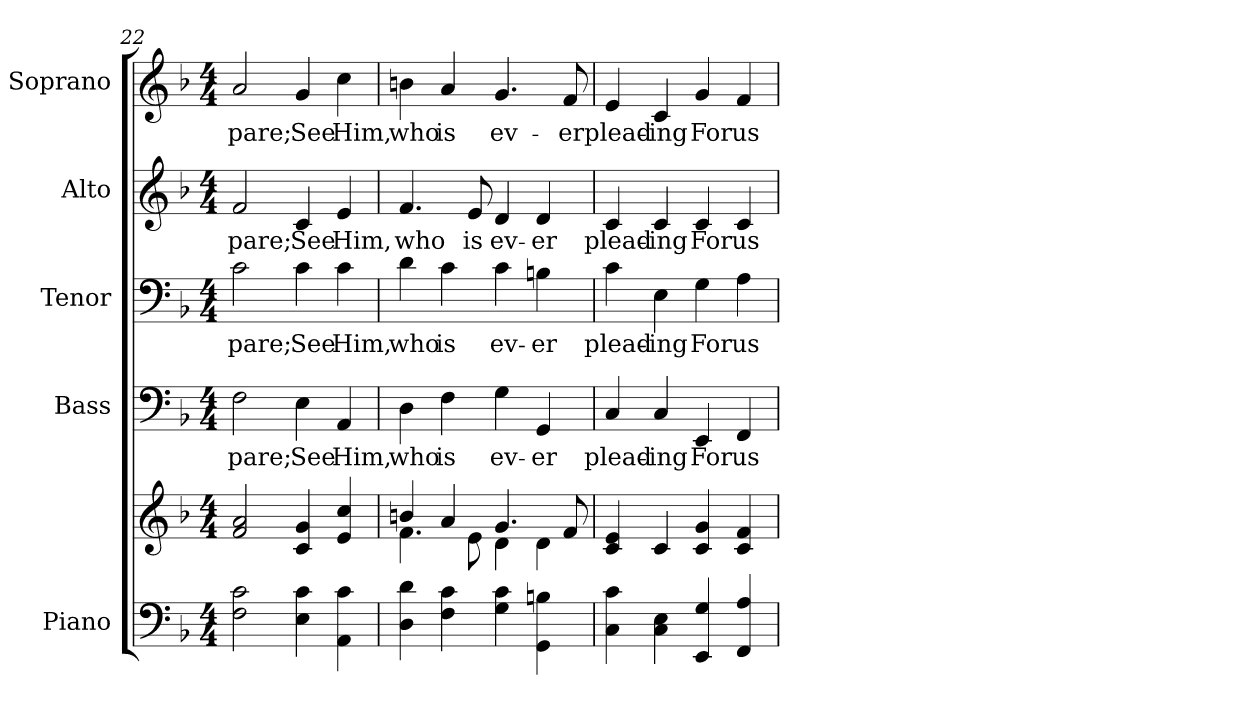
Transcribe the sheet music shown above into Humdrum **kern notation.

**kern	**kern	**kern	**text	**kern	**text	**kern	**text	**kern	**text
*part5	*part5	*part4	*part4	*part3	*part3	*part2	*part2	*part1	*part1
*staff6	*staff5	*staff4	*staff4	*staff3	*staff3	*staff2	*staff2	*staff1	*staff1
*I"Piano	*	*I"Bass	*	*I"Tenor	*	*I"Alto	*	*I"Soprano	*
*I'Pno.	*	*I'B.	*	*I'T.	*	*I'A.	*	*I'S.	*
!!LO:PB:g=z
*clefF4	*clefG2	*clefF4	*	*clefF4	*	*clefG2	*	*clefG2	*
*k[b-]	*k[b-]	*k[b-]	*	*k[b-]	*	*k[b-]	*	*k[b-]	*
*d:	*d:	*d:	*	*d:	*	*d:	*	*d:	*
*M4/4	*M4/4	*M4/4	*	*M4/4	*	*M4/4	*	*M4/4	*
=22	=22	=22	=22	=22	=22	=22	=22	=22	=22
!	!	!	!LO:LY:b:color=#000000	!	!	!	!	!	!
!	!	!	!	!	!LO:LY:b:color=#000000	!	!	!	!
!	!	!	!	!	!	!	!LO:LY:b:color=#000000	!	!
!	!	!	!	!	!	!	!	!	!LO:LY:b:color=#000000
2Fi\ 2ci	2fi/ 2ai	2Fi\	-pare;	2ci\	-pare;	2fi/	-pare;	2ai/	-pare;
!	!	!	!LO:LY:b:color=#000000	!	!	!	!	!	!
!	!	!	!	!	!LO:LY:b:color=#000000	!	!	!	!
!	!	!	!	!	!	!	!LO:LY:b:color=#000000	!	!
!	!	!	!	!	!	!	!	!	!LO:LY:b:color=#000000
4Ei\ 4ci	4ci/ 4gi	4Ei\	See	4ci\	See	4ci/	See	4gi/	See
!	!	!	!LO:LY:b:color=#000000	!	!	!	!	!	!
!	!	!	!	!	!LO:LY:b:color=#000000	!	!	!	!
!	!	!	!	!	!	!	!LO:LY:b:color=#000000	!	!
!	!	!	!	!	!	!	!	!	!LO:LY:b:color=#000000
4AAi\ 4ci	4ei/ 4cci	4AAi/	Him,	4ci\	Him,	4ei/	Him,	4cci\	Him,
=23	=23	=23	=23	=23	=23	=23	=23	=23	=23
*	*^	*	*	*	*	*	*	*	*
!	!	!	!	!LO:LY:b:color=#000000	!	!	!	!	!	!
!	!	!	!	!	!	!LO:LY:b:color=#000000	!	!	!	!
!	!	!	!	!	!	!	!	!LO:LY:b:color=#000000	!	!
!	!	!	!	!	!	!	!	!	!	!LO:LY:b:color=#000000
4Di\ 4di	4bni/	4.fi\	4Di\	who	4di\	who	4.fi/	who	4bni\	who
!	!	!	!	!LO:LY:b:color=#000000	!	!	!	!	!	!
!	!	!	!	!	!	!LO:LY:b:color=#000000	!	!	!	!
!	!	!	!	!	!	!	!	!	!	!LO:LY:b:color=#000000
4Fi\ 4ci	4ai/	.	4Fi\	is	4ci\	is	.	.	4ai/	is
!	!	!	!	!	!	!	!	!LO:LY:b:color=#000000	!	!
.	.	8ei\	.	.	.	.	8ei/	is	.	.
!	!	!	!	!LO:LY:b:color=#000000	!	!	!	!	!	!
!	!	!	!	!	!	!LO:LY:b:color=#000000	!	!	!	!
!	!	!	!	!	!	!	!	!LO:LY:b:color=#000000	!	!
!	!	!	!	!	!	!	!	!	!	!LO:LY:b:color=#000000
4Gi\ 4ci	4.gi/	4di\	4Gi\	ev-	4ci\	ev-	4di/	ev-	4.gi/	ev-
!	!	!	!	!LO:LY:b:color=#000000	!	!	!	!	!	!
!	!	!	!	!	!	!LO:LY:b:color=#000000	!	!	!	!
!	!	!	!	!	!	!	!	!LO:LY:b:color=#000000	!	!
4GGi\ 4Bni	.	4di\	4GGi/	-er	4Bni\	-er	4di/	-er	.	.
!	!	!	!	!	!	!	!	!	!	!LO:LY:b:color=#000000
.	8fi/	.	.	.	.	.	.	.	8fi/	-er
*	*v	*v	*	*	*	*	*	*	*	*
=24	=24	=24	=24	=24	=24	=24	=24	=24	=24
!	!	!	!LO:LY:b:color=#000000	!	!	!	!	!	!
!	!	!	!	!	!LO:LY:b:color=#000000	!	!	!	!
!	!	!	!	!	!	!	!LO:LY:b:color=#000000	!	!
!	!	!	!	!	!	!	!	!	!LO:LY:b:color=#000000
4Ci\ 4ci	4ci/ 4ei	4Ci/	plead-	4ci\	plead-	4ci/	plead-	4ei/	plead-
!	!	!	!LO:LY:b:color=#000000	!	!	!	!	!	!
!	!	!	!	!	!LO:LY:b:color=#000000	!	!	!	!
!	!	!	!	!	!	!	!LO:LY:b:color=#000000	!	!
!	!	!	!	!	!	!	!	!	!LO:LY:b:color=#000000
4Ci\ 4Ei	4ci/	4Ci/	-ing	4Ei\	-ing	4ci/	-ing	4ci/	-ing
!	!	!	!LO:LY:b:color=#000000	!	!	!	!	!	!
!	!	!	!	!	!LO:LY:b:color=#000000	!	!	!	!
!	!	!	!	!	!	!	!LO:LY:b:color=#000000	!	!
!	!	!	!	!	!	!	!	!	!LO:LY:b:color=#000000
4EEi/ 4Gi	4ci/ 4gi	4EEi/	For	4Gi\	For	4ci/	For	4gi/	For
!	!	!	!LO:LY:b:color=#000000	!	!	!	!	!	!
!	!	!	!	!	!LO:LY:b:color=#000000	!	!	!	!
!	!	!	!	!	!	!	!LO:LY:b:color=#000000	!	!
!	!	!	!	!	!	!	!	!	!LO:LY:b:color=#000000
4FFi/ 4Ai	4ci/ 4fi	4FFi/	us	4Ai\	us	4ci/	us	4fi/	us
=	=	=	=	=	=	=	=	=	=
*-	*-	*-	*-	*-	*-	*-	*-	*-	*-
